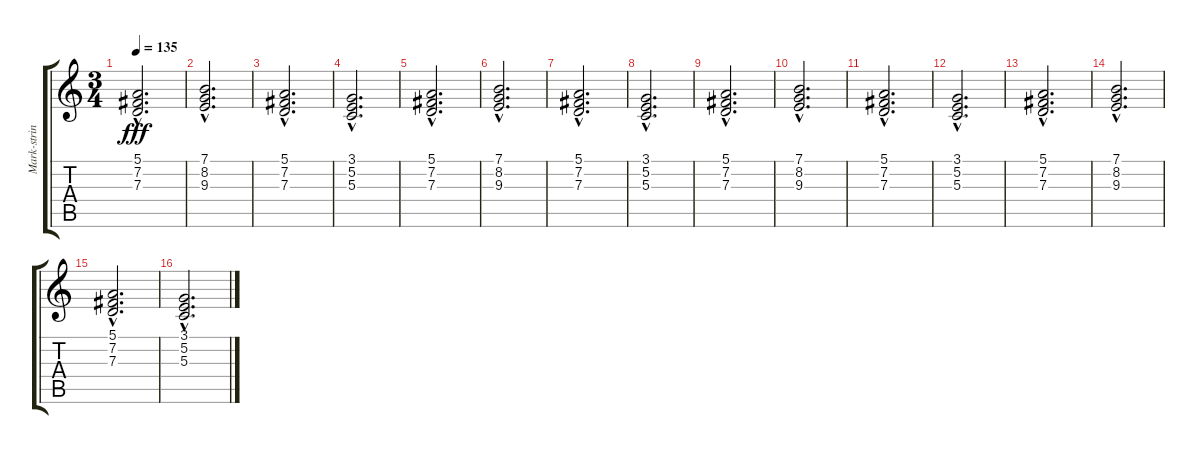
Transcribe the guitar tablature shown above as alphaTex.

\track ("Mark-strings" "Mark-strin") {instrument synthstrings1}
\staff {score tabs}
\tuning (E4 B3 G3 D3 A2 E2) {hide}
\ts (3 4)
\tempo 135
\clef g2
\ks c
(5.1{hac} 7.2{hac} 7.3{hac}).2{d dy fff} |
(7.1{hac} 8.2{hac} 9.3{hac}).2{d} |
(5.1{hac} 7.2{hac} 7.3{hac}).2{d} |
(3.1{hac} 5.2{hac} 5.3{hac}).2{d} |
(5.1{hac} 7.2{hac} 7.3{hac}).2{d} |
(7.1{hac} 8.2{hac} 9.3{hac}).2{d} |
(5.1{hac} 7.2{hac} 7.3{hac}).2{d} |
(3.1{hac} 5.2{hac} 5.3{hac}).2{d} |
(5.1{hac} 7.2{hac} 7.3{hac}).2{d} |
(7.1{hac} 8.2{hac} 9.3{hac}).2{d} |
(5.1{hac} 7.2{hac} 7.3{hac}).2{d} |
(3.1{hac} 5.2{hac} 5.3{hac}).2{d} |
(5.1{hac} 7.2{hac} 7.3{hac}).2{d} |
(7.1{hac} 8.2{hac} 9.3{hac}).2{d} |
(5.1{hac} 7.2{hac} 7.3{hac}).2{d} |
(3.1{hac} 5.2{hac} 5.3{hac}).2{d}
